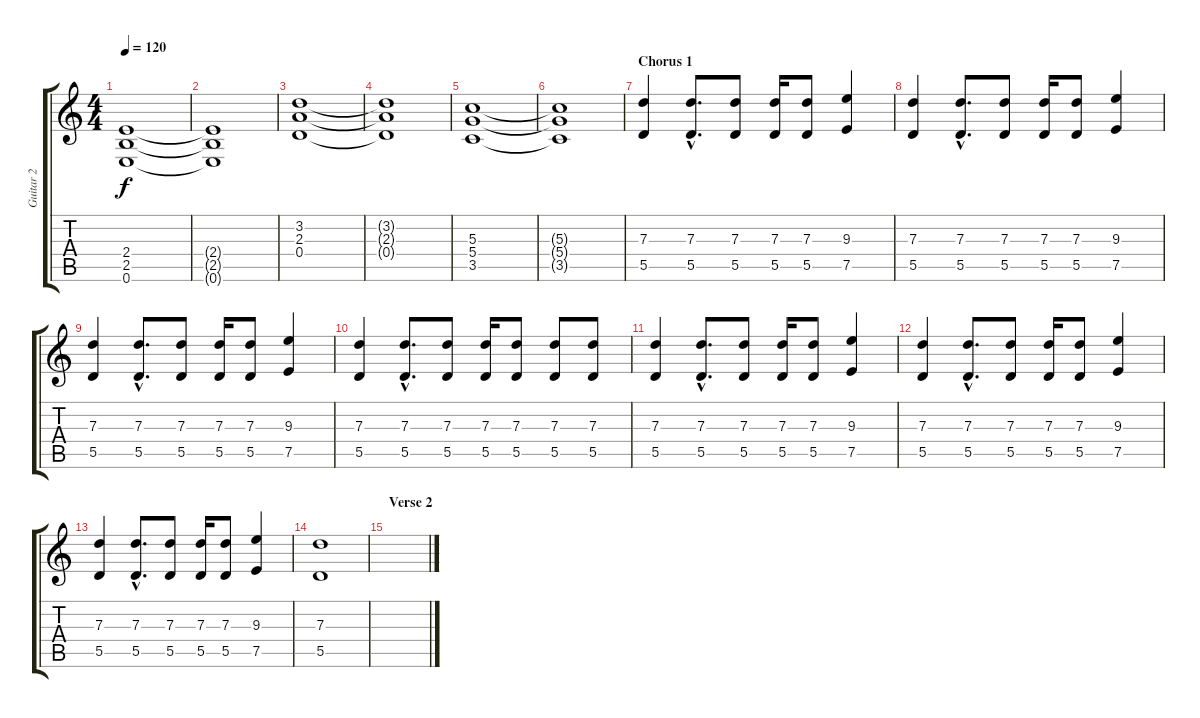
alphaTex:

\track ("Guitar 2" "Guitar 2") {instrument distortionguitar}
\staff {score tabs}
\tuning (E4 B3 G3 D3 A2 E2) {hide}
\ts (4 4)
\tempo 120
\clef g2
\ks c
(2.4 2.5 0.6).1{dy f} |
(2.4{t} 2.5{t} 0.6{t}).1 |
(3.2 2.3 0.4).1 |
(3.2{t} 2.3{t} 0.4{t}).1 |
(5.3 5.4 3.5).1 |
(5.3{t} 5.4{t} 3.5{t}).1 |
\section ("" "Chorus 1")
(7.3 5.5).4 (7.3{hac} 5.5{hac}).8{d} (7.3 5.5).8 (7.3 5.5).16 (7.3 5.5).8 (9.3 7.5).4 |
(7.3 5.5).4 (7.3{hac} 5.5{hac}).8{d} (7.3 5.5).8 (7.3 5.5).16 (7.3 5.5).8 (9.3 7.5).4 |
(7.3 5.5).4 (7.3{hac} 5.5{hac}).8{d} (7.3 5.5).8 (7.3 5.5).16 (7.3 5.5).8 (9.3 7.5).4 |
(7.3 5.5).4 (7.3{hac} 5.5{hac}).8{d} (7.3 5.5).8 (7.3 5.5).16 (7.3 5.5).8 (7.3 5.5).8 (7.3 5.5).8 |
(7.3 5.5).4 (7.3{hac} 5.5{hac}).8{d} (7.3 5.5).8 (7.3 5.5).16 (7.3 5.5).8 (9.3 7.5).4 |
(7.3 5.5).4 (7.3{hac} 5.5{hac}).8{d} (7.3 5.5).8 (7.3 5.5).16 (7.3 5.5).8 (9.3 7.5).4 |
(7.3 5.5).4 (7.3{hac} 5.5{hac}).8{d} (7.3 5.5).8 (7.3 5.5).16 (7.3 5.5).8 (9.3 7.5).4 |
(7.3 5.5).1 |
\section ("" "Verse 2")
